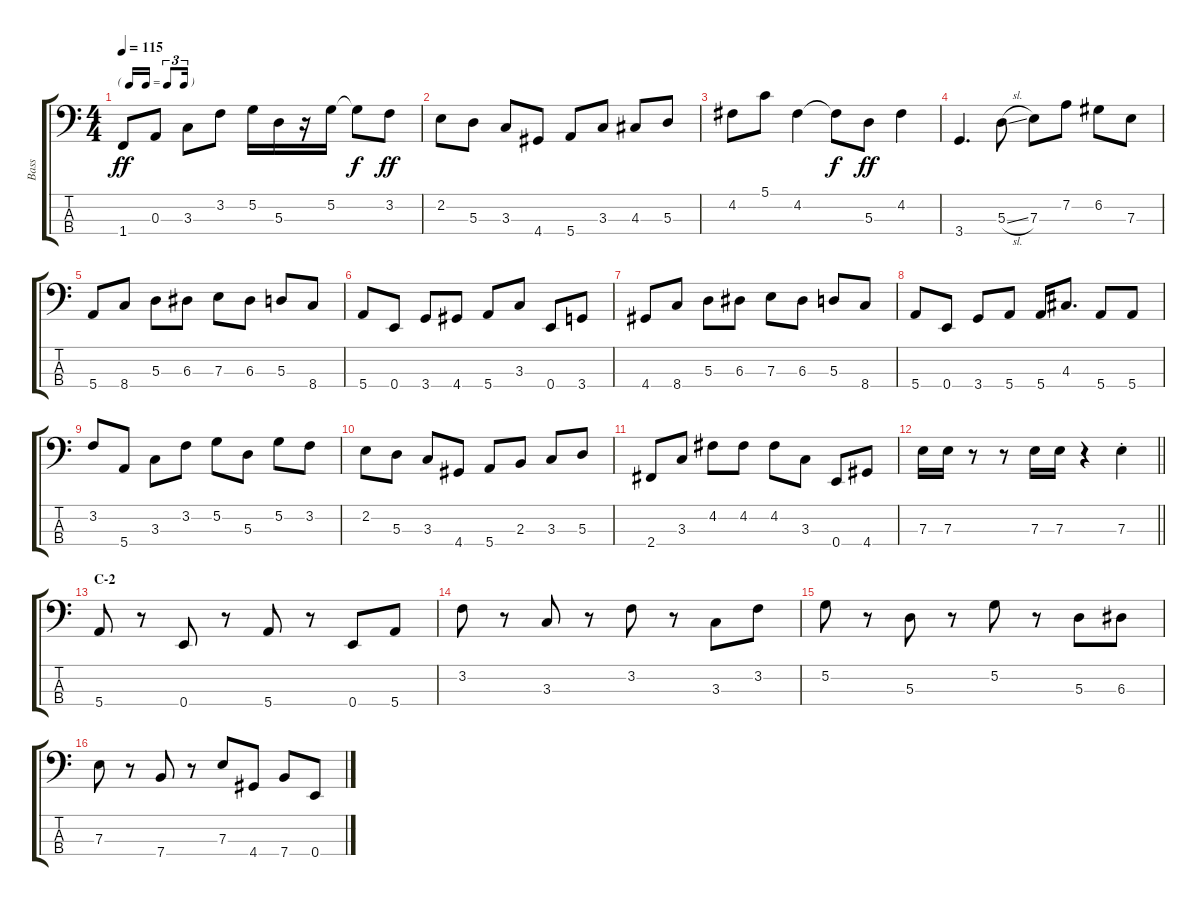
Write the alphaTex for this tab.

\track ("Bass" "Bass") {instrument electricbassfinger}
\staff {score tabs}
\tuning (G2 D2 A1 E1) {hide}
\ts (4 4)
\tf triplet16th
\tempo 115
\clef f4
\ks c
1.4.8{dy ff} 0.3.8 3.3.8 3.2.8 5.2.16 5.3.16 r.16 5.2.16 5.2{t}.8{dy f} 3.2.8{dy ff} |
2.2.8 5.3.8 3.3.8 4.4.8 5.4.8 3.3.8 4.3.8 5.3.8 |
4.2.8 5.1.8 4.2.4 4.2{t}.8{dy f} 5.3.8{dy ff} 4.2.4 |
3.4.4{d} 5.3{sl}.8 7.3.8 7.2.8 6.2.8 7.3.8 |
5.4.8 8.4.8 5.3.8 6.3.8 7.3.8 6.3.8 5.3.8 8.4.8 |
5.4.8 0.4.8 3.4.8 4.4.8 5.4.8 3.3.8 0.4.8 3.4.8 |
4.4.8 8.4.8 5.3.8 6.3.8 7.3.8 6.3.8 5.3.8 8.4.8 |
5.4.8 0.4.8 3.4.8 5.4.8 5.4.16 4.3.8{d} 5.4.8 5.4.8 |
3.2.8 5.4.8 3.3.8 3.2.8 5.2.8 5.3.8 5.2.8 3.2.8 |
2.2.8 5.3.8 3.3.8 4.4.8 5.4.8 2.3.8 3.3.8 5.3.8 |
2.4.8 3.3.8 4.2.8 4.2.8 4.2.8 3.3.8 0.4.8 4.4.8 |
\barLineRight lightlight
7.3.16 7.3.16 r.8 r.8 7.3.16 7.3.16 r.4 7.3{st}.4 |
\section ("" "C-2")
5.4.8 r.8 0.4.8 r.8 5.4.8 r.8 0.4.8 5.4.8 |
3.2.8 r.8 3.3.8 r.8 3.2.8 r.8 3.3.8 3.2.8 |
5.2.8 r.8 5.3.8 r.8 5.2.8 r.8 5.3.8 6.3.8 |
7.3.8 r.8 7.4.8 r.8 7.3.8 4.4.8 7.4.8 0.4.8
